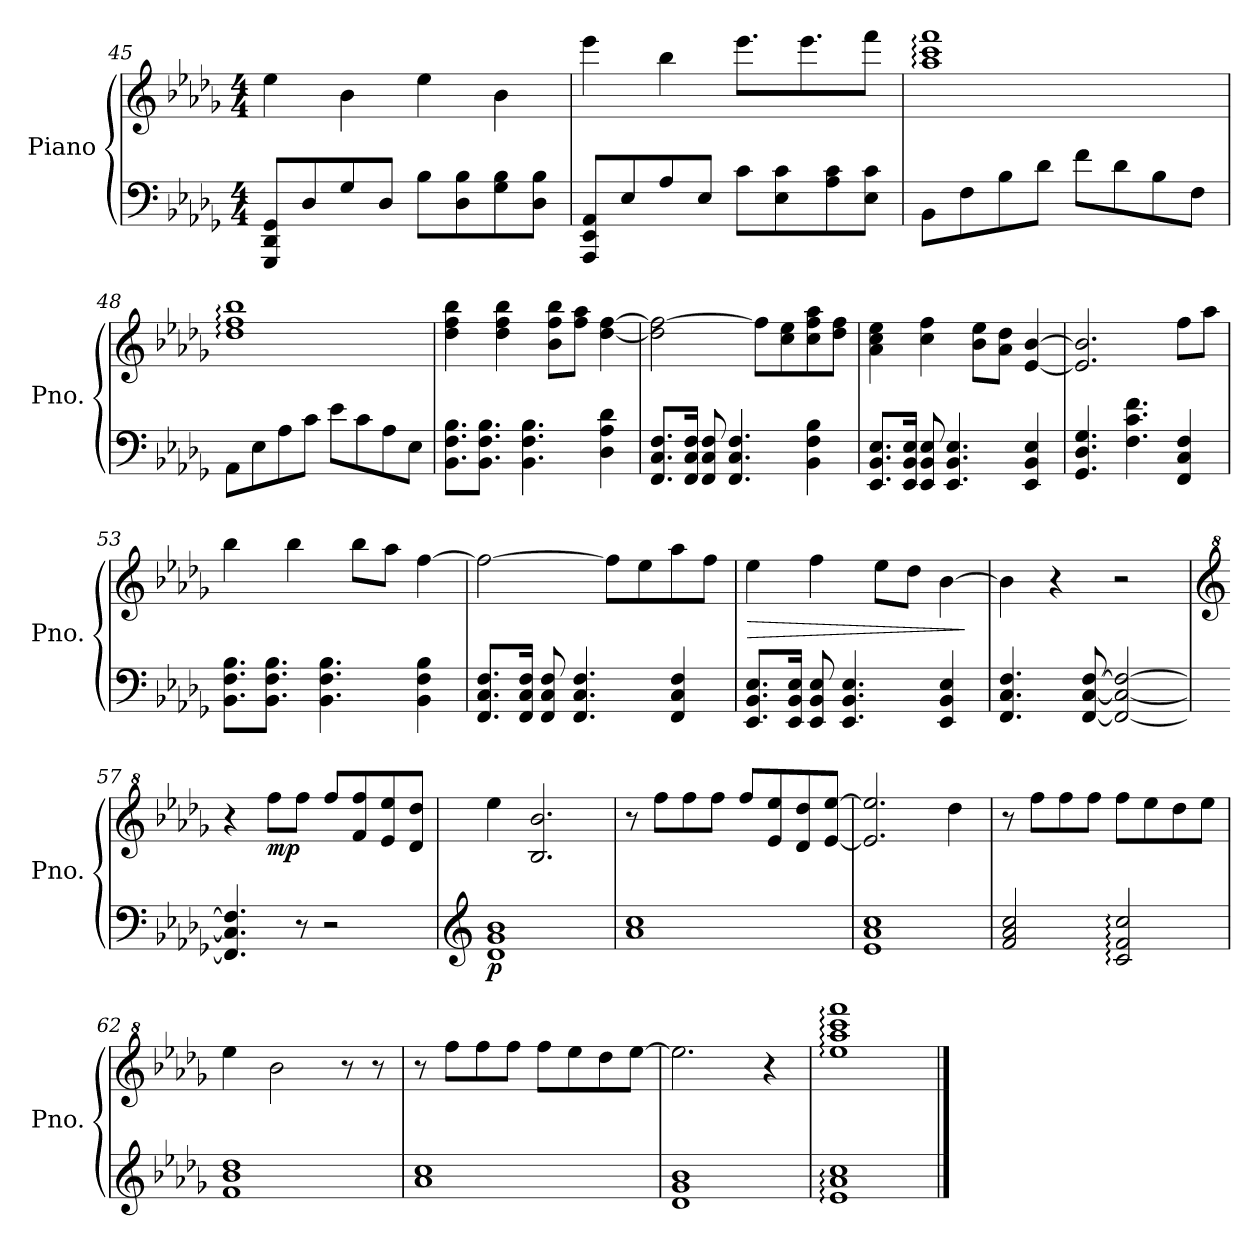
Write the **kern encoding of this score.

**kern	**kern	**dynam
*part1	*part1	*part1
*staff2	*staff1	*staff1/2
*I"Piano	*	*
*I'Pno.	*	*
*clefF4	*clefG2	*
*k[b-e-a-d-g-]	*k[b-e-a-d-g-]	*
*M4/4	*M4/4	*
=45	=45	=45
8GGG-/ 8DD-/ 8GG-/L	4ee-\	.
8D-/	.	.
8G-/	4b-\	.
8D-/J	.	.
8B-\L	4ee-\	.
8D-\ 8B-\	.	.
8G-\ 8B-\	4b-\	.
8D-\ 8B-\J	.	.
=46	=46	=46
8AAA-/ 8EE-/ 8AA-/L	4eee-\	.
8E-/	.	.
8A-/	4bb-\	.
8E-/J	.	.
8c\L	8.eee-\L	.
8E-\ 8c\	.	.
.	8.eee-\	.
8A-\ 8c\	.	.
8E-\ 8c\J	8fff\J	.
=47	=47	=47
8BB-\L	1aa-: 1ccc: 1fff:	.
8F\	.	.
8B-\	.	.
8d-\J	.	.
8f\L	.	.
8d-\	.	.
8B-\	.	.
8F\J	.	.
!!LO:LB:g=z
=48	=48	=48
8AA-\L	1dd-: 1ff: 1bb-:	.
8E-\	.	.
8A-\	.	.
8c\J	.	.
8e-\L	.	.
8c\	.	.
8A-\	.	.
8E-\J	.	.
=49	=49	=49
!	!	!LO:DY:b=2
!	!	!LO:DY:n=1:b
8.BB-\ 8.F\ 8.B-\L	4dd-\ 4ff\ 4bb-\	f mf
8.BB-\ 8.F\ 8.B-\J	.	.
.	4dd-\ 4ff\ 4bb-\	.
4.BB-\ 4.F\ 4.B-\	.	.
.	8b-\ 8ff\ 8bb-\L	.
.	8ff\ 8aa-\J	.
4D-\ 4A-\ 4d-\	[4dd-\ [4ff\	.
=50	=50	=50
8.FF/ 8.C/ 8.F/L	2dd-\] 2ff\_	.
16FF/ 16C/ 16F/Jk	.	.
8FF/ 8C/ 8F/	.	.
4.FF/ 4.C/ 4.F/	.	.
.	8ff\L]	.
.	8cc\ 8ee-\	.
4BB-\ 4F\ 4B-\	8cc\ 8ff\ 8aa-\	.
.	8dd-\ 8ff\J	.
=51	=51	=51
8.EE-/ 8.BB-/ 8.E-/L	4a-\ 4cc\ 4ee-\	.
16EE-/ 16BB-/ 16E-/Jk	.	.
8EE-/ 8BB-/ 8E-/	4cc\ 4ff\	.
4.EE-/ 4.BB-/ 4.E-/	.	.
.	8b-\ 8ee-\L	.
.	8a-\ 8dd-\J	.
4EE-/ 4BB-/ 4E-/	[4e-/ [4b-/	.
=52	=52	=52
4.GG-/ 4.D-/ 4.G-/	2.e-/] 2.b-/]	.
4.F\ 4.c\ 4.f\	.	.
4FF/ 4C/ 4F/	8ff\L	.
.	8aa-\J	.
!!LO:PB:g=z
=53	=53	=53
8.BB-\ 8.F\ 8.B-\L	4bb-\	.
8.BB-\ 8.F\ 8.B-\J	.	.
.	4bb-\	.
4.BB-\ 4.F\ 4.B-\	.	.
.	8bb-\L	.
.	8aa-\J	.
4BB-\ 4F\ 4B-\	[4ff\	.
=54	=54	=54
8.FF/ 8.C/ 8.F/L	2ff\_	.
16FF/ 16C/ 16F/Jk	.	.
8FF/ 8C/ 8F/	.	.
4.FF/ 4.C/ 4.F/	.	.
.	8ff\L]	.
.	8ee-\	.
4FF/ 4C/ 4F/	8aa-\	.
.	8ff\J	.
=55	=55	=55
!	!	!LO:HP:b
8.EE-/ 8.BB-/ 8.E-/L	4ee-\	>
16EE-/ 16BB-/ 16E-/Jk	.	.
8EE-/ 8BB-/ 8E-/	4ff\	.
4.EE-/ 4.BB-/ 4.E-/	.	.
*	*MM120	*
.	8ee-\L	.
.	8dd-\J	.
4EE-/ 4BB-/ 4E-/	[4b-\	.
.	.	]
=56	=56	=56
4.FF/ 4.C/ 4.F/	4b-\]	.
.	4r	.
[8FF/ [8C/ [8F/	.	.
2FF/_ 2C/_ 2F/_	2r	.
=57	=57	=57
*	*clefG^2	*
4.FF/] 4.C/] 4.F/]	4r	.
!	!	!LO:DY:b
.	8fff\L	mp
8r	8fff\J	.
2r	8fff/L	.
.	8ff/ 8fff/	.
.	8ee-/ 8eee-/	.
.	8dd-/ 8ddd-/J	.
!!LO:LB:g=z
=58	=58	=58
*clefG2	*	*
!	!	!LO:DY:b=2
1d- 1g- 1b-	4eee-\	p
.	2.b-/ 2.bb-/	.
=59	=59	=59
1a- 1cc	8r	.
.	8fff\L	.
.	8fff\	.
.	8fff\J	.
.	8fff/L	.
.	8ee-/ 8eee-/	.
.	8dd-/ 8ddd-/	.
.	[8ee-/ [8eee-/J	.
=60	=60	=60
1e- 1a- 1cc	2.ee-/] 2.eee-/]	.
.	4ddd-\	.
=61	=61	=61
2f/ 2a-/ 2cc/	8r	.
.	8fff\L	.
.	8fff\	.
.	8fff\J	.
2c/: 2f/: 2cc/:	8fff\L	.
.	8eee-\	.
.	8ddd-\	.
.	8eee-\J	.
=62	=62	=62
1f 1b- 1dd-	4eee-\	.
.	2bb-\	.
.	8r	.
.	8r	.
=63	=63	=63
1a- 1cc	8r	.
.	8fff\L	.
.	8fff\	.
.	8fff\J	.
.	8fff\L	.
.	8eee-\	.
.	8ddd-\	.
.	[8eee-\J	.
=64	=64	=64
1d- 1g- 1b-	2.eee-\]	.
.	4r	.
!!LO:LB:g=z
=65	=65	=65
1e-: 1a-: 1cc:	1eee-: 1aaa-: 1cccc: 1ffff:	.
==	==	==
*-	*-	*-
